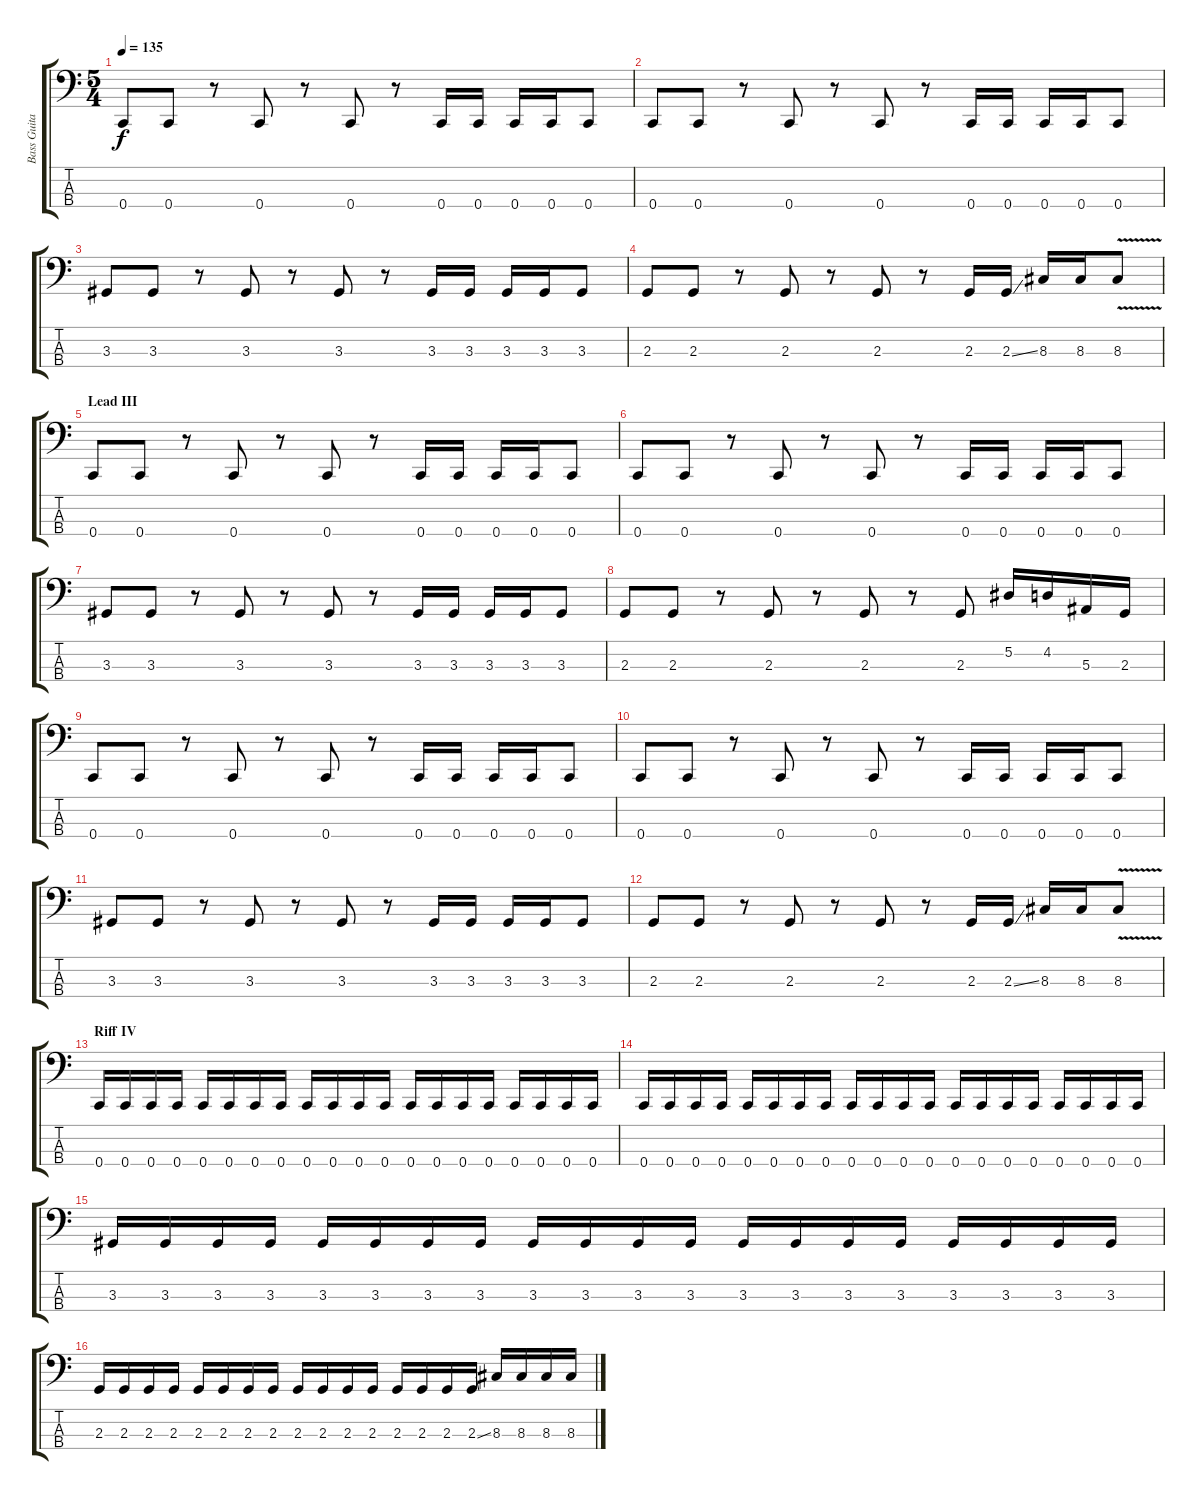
\track ("Bass Guitar" "Bass Guita") {instrument slapbass2}
\staff {score tabs}
\tuning (Eb2 Bb1 F1 C1) {hide}
\ts (5 4)
\tempo 135
\clef f4
\ks c
0.4.8{dy f instrument slapbass2} 0.4.8 r.8 0.4.8 r.8 0.4.8 r.8 0.4.16 0.4.16 0.4.16 0.4.16 0.4.8 |
0.4.8{instrument slapbass2} 0.4.8 r.8 0.4.8 r.8 0.4.8 r.8 0.4.16 0.4.16 0.4.16 0.4.16 0.4.8 |
3.3.8{instrument slapbass2} 3.3.8 r.8 3.3.8 r.8 3.3.8 r.8 3.3.16 3.3.16 3.3.16 3.3.16 3.3.8 |
2.3.8{instrument slapbass2} 2.3.8 r.8 2.3.8 r.8 2.3.8 r.8 2.3.16 2.3{ss}.16{instrument electricbasspick} 8.3.16{instrument electricbasspick} 8.3.16{instrument electricbasspick} 8.3{v}.8{instrument electricbasspick} |
\section ("" "Lead III")
0.4.8{instrument slapbass2} 0.4.8 r.8 0.4.8 r.8 0.4.8 r.8 0.4.16 0.4.16 0.4.16 0.4.16 0.4.8 |
0.4.8{instrument slapbass2} 0.4.8 r.8 0.4.8 r.8 0.4.8 r.8 0.4.16 0.4.16 0.4.16 0.4.16 0.4.8 |
3.3.8{instrument slapbass2} 3.3.8 r.8 3.3.8 r.8 3.3.8 r.8 3.3.16 3.3.16 3.3.16 3.3.16 3.3.8 |
2.3.8{instrument slapbass2} 2.3.8 r.8 2.3.8 r.8 2.3.8 r.8 2.3.8 5.2.16 4.2.16 5.3.16 2.3.16 |
0.4.8{instrument slapbass2} 0.4.8 r.8 0.4.8 r.8 0.4.8 r.8 0.4.16 0.4.16 0.4.16 0.4.16 0.4.8 |
0.4.8{instrument slapbass2} 0.4.8 r.8 0.4.8 r.8 0.4.8 r.8 0.4.16 0.4.16 0.4.16 0.4.16 0.4.8 |
3.3.8{instrument slapbass2} 3.3.8 r.8 3.3.8 r.8 3.3.8 r.8 3.3.16 3.3.16 3.3.16 3.3.16 3.3.8 |
2.3.8{instrument slapbass2} 2.3.8 r.8 2.3.8 r.8 2.3.8 r.8 2.3.16 2.3{ss}.16{instrument electricbasspick} 8.3.16{instrument electricbasspick} 8.3.16{instrument electricbasspick} 8.3{v}.8{instrument electricbasspick} |
\section ("" "Riff IV")
0.4.16{instrument electricbasspick} 0.4.16 0.4.16 0.4.16 0.4.16 0.4.16 0.4.16 0.4.16 0.4.16 0.4.16 0.4.16 0.4.16 0.4.16 0.4.16 0.4.16 0.4.16 0.4.16 0.4.16 0.4.16 0.4.16 |
0.4.16{instrument electricbasspick} 0.4.16 0.4.16 0.4.16 0.4.16 0.4.16 0.4.16 0.4.16 0.4.16 0.4.16 0.4.16 0.4.16 0.4.16 0.4.16 0.4.16 0.4.16 0.4.16 0.4.16 0.4.16 0.4.16 |
3.3.16{instrument electricbasspick} 3.3.16 3.3.16 3.3.16 3.3.16 3.3.16 3.3.16 3.3.16 3.3.16 3.3.16 3.3.16 3.3.16 3.3.16 3.3.16 3.3.16 3.3.16 3.3.16 3.3.16 3.3.16 3.3.16 |
2.3.16{instrument electricbasspick} 2.3.16 2.3.16 2.3.16 2.3.16 2.3.16 2.3.16 2.3.16 2.3.16 2.3.16 2.3.16 2.3.16 2.3.16 2.3.16 2.3.16 2.3{ss}.16{instrument electricbasspick} 8.3.16{instrument electricbasspick} 8.3.16{instrument electricbasspick} 8.3.16{instrument electricbasspick} 8.3.16{instrument electricbasspick}
